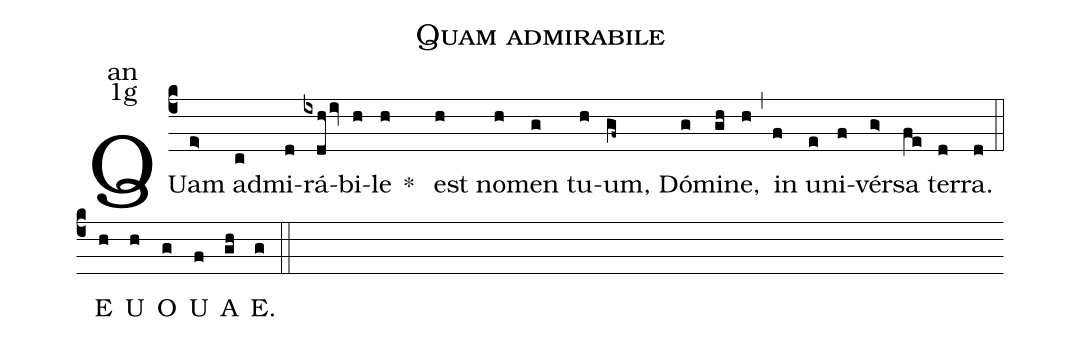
name:Quam admirabile;
office-part:an;
mode:1g;
%%
(c4) QUam(e>) ad(c)mi(d)rá(ixdhiv)bi(h)le(h) <sp>*</sp>( )
est(h) no(h)men(g) tu(h)um,(gf~) Dó(g)mi(gh)ne,(h) (,)
in(f) u(e)ni(f)vér(g>)sa(fe) ter(d)ra.(d) (::)
<eu> E(h) U(h) O(g) U(f) A(gh) E.(g) </eu> (::)
